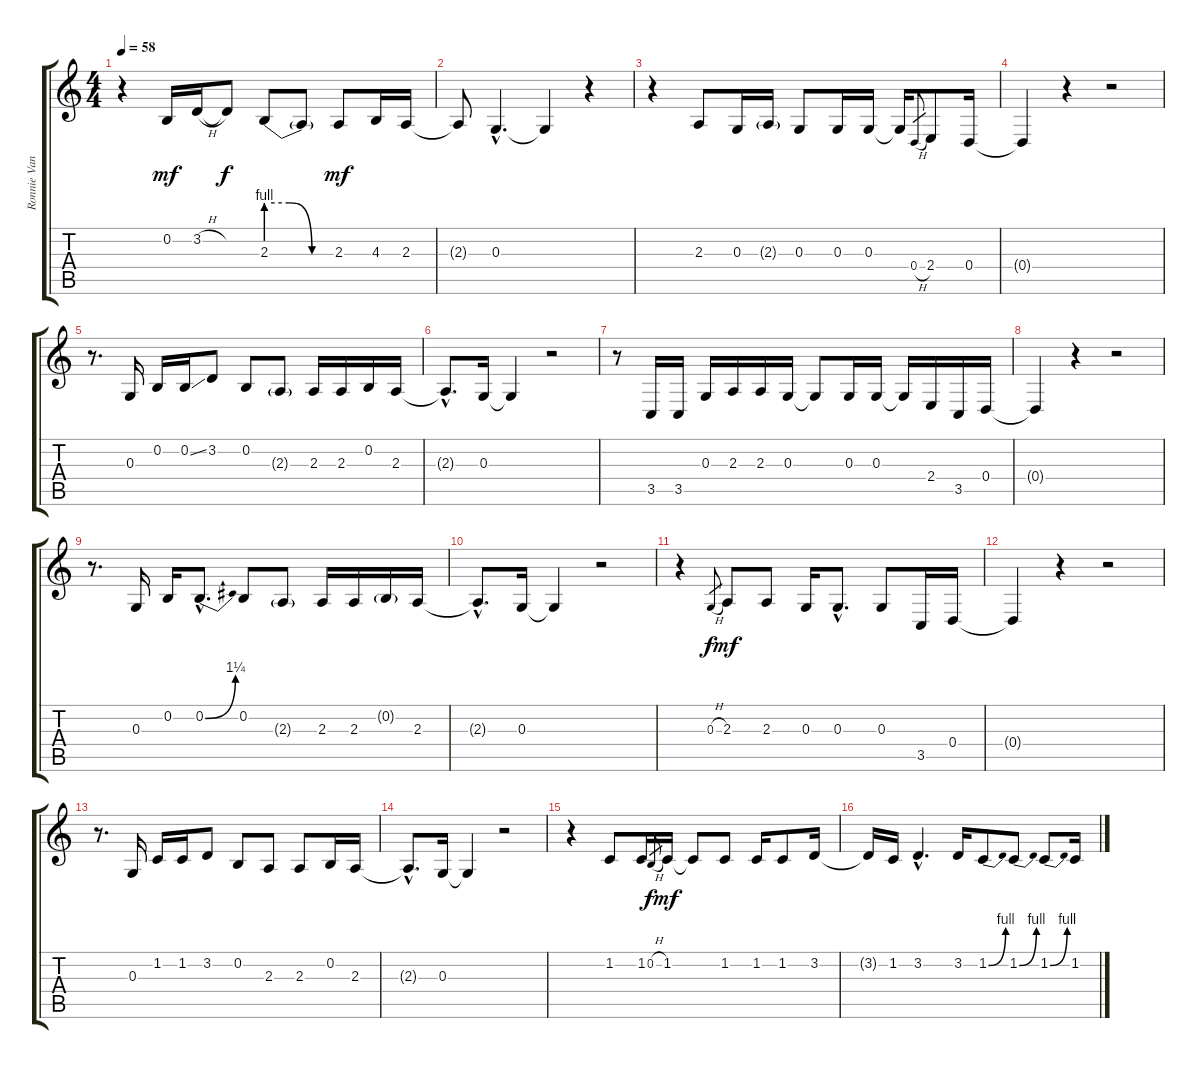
\track ("Ronnie Van Zant (Lead Vocals)" "Ronnie Van") {instrument lead2sawtooth}
\staff {score tabs}
\tuning (E4 B3 G3 D3 A2 E2) {hide}
\ts (4 4)
\tempo 58
\clef g2
\ks c
r.4{dy mf} 0.2.16 3.2{h}.16 3.2{t}.8{dy f} 2.3{be (custom 0 4 20 4 40 0 60 0)}.8 2.3{t}.8 2.3.8{dy mf} 4.3.16 2.3.16 |
2.3{t}.8 0.3{hac}.4{d} 0.3{t}.4 r.4 |
r.4 2.3.8 0.3.16 2.3{g}.16 0.3.8 0.3.16 0.3.16 0.3{t}.16 0.4{h}.8{gr} 2.4.8 0.4.16 |
0.4{t}.4 r.4 r.2 |
r.8{d} 0.3.16 0.2.16 0.2{ss}.16 3.2.8 0.2.8 2.3{g}.8 2.3.16 2.3.16 0.2.16 2.3.16 |
2.3{hac t}.8{d} 0.3.16 0.3{t}.4 r.2 |
r.8 3.5.16 3.5.16 0.3.16 2.3.16 2.3.16 0.3.16 0.3{t}.8 0.3.16 0.3.16 0.3{t}.16 2.4.16 3.5.16 0.4.16 |
0.4{t}.4 r.4 r.2 |
r.8{d} 0.3.16 0.2.16 0.2{be (bend 0 0 60 5) hac}.8{d} 0.2.8 2.3{g}.8 2.3.16 2.3.16 0.2{g}.16 2.3.16 |
2.3{hac t}.8{d} 0.3.16 0.3{t}.4 r.2 |
r.4 0.3{h}.8{gr dy f} 2.3.8{dy mf} 2.3.8 0.3.16 0.3{hac}.8{d} 0.3.8 3.5.16 0.4.16 |
0.4{t}.4 r.4 r.2 |
r.8{d} 0.3.16 1.2.16 1.2.16 3.2.8 0.2.8 2.3.8 2.3.8 0.2.16 2.3.16 |
2.3{hac t}.8{d} 0.3.16 0.3{t}.4 r.2 |
r.4{volume 16} 1.2.8 1.2.16 0.2{h}.8{gr dy f} 1.2.16{dy mf} 1.2{t}.8 1.2.8 1.2.16 1.2.8 3.2.16 |
3.2{t}.16 1.2.16 3.2{hac}.4{d} 3.2.16 1.2{be (bend 0 0 60 4)}.8 1.2{be (bend 0 0 60 4)}.8 1.2{be (bend 0 0 60 4)}.8 1.2.16
